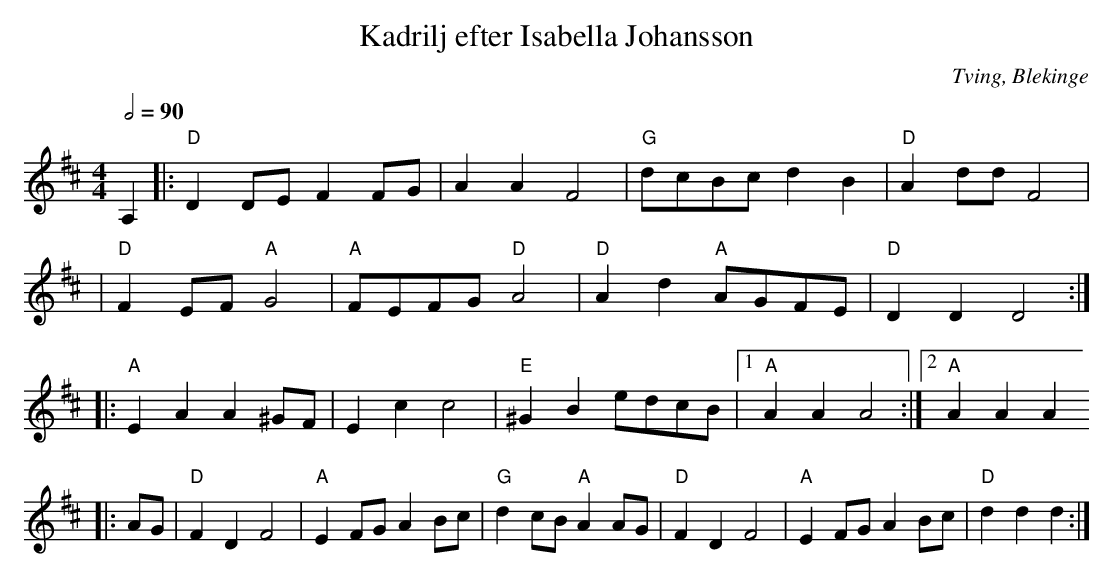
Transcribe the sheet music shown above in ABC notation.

X:1
T:Kadrilj efter Isabella Johansson
O:Tving, Blekinge
M:4/4
L:1/8
K:D
Q:1/2=90
A,2 |: "D"D2 DE F2 FG | A2 A2 F4 | "G"dcBc d2 B2 | "D"A2 dd F4 |
    | "D"F2 EF "A"G4 | "A"FEFG "D"A4 | "D"A2 d2 "A"AGFE | "D"D2 D2 D4 :|
|: "A"E2 A2 A2 ^GF | E2 c2 c4 | "E"^G2 B2 edcB |[1 "A"A2 A2 A4 :|[2 "A"A2 A2 A2
|: AG | "D"F2 D2 F4 | "A"E2 FG A2 Bc | "G"d2 cB "A"A2 AG | "D"F2 D2 F4 | "A"E2 FG A2 Bc | "D"d2 d2 d2 :|
